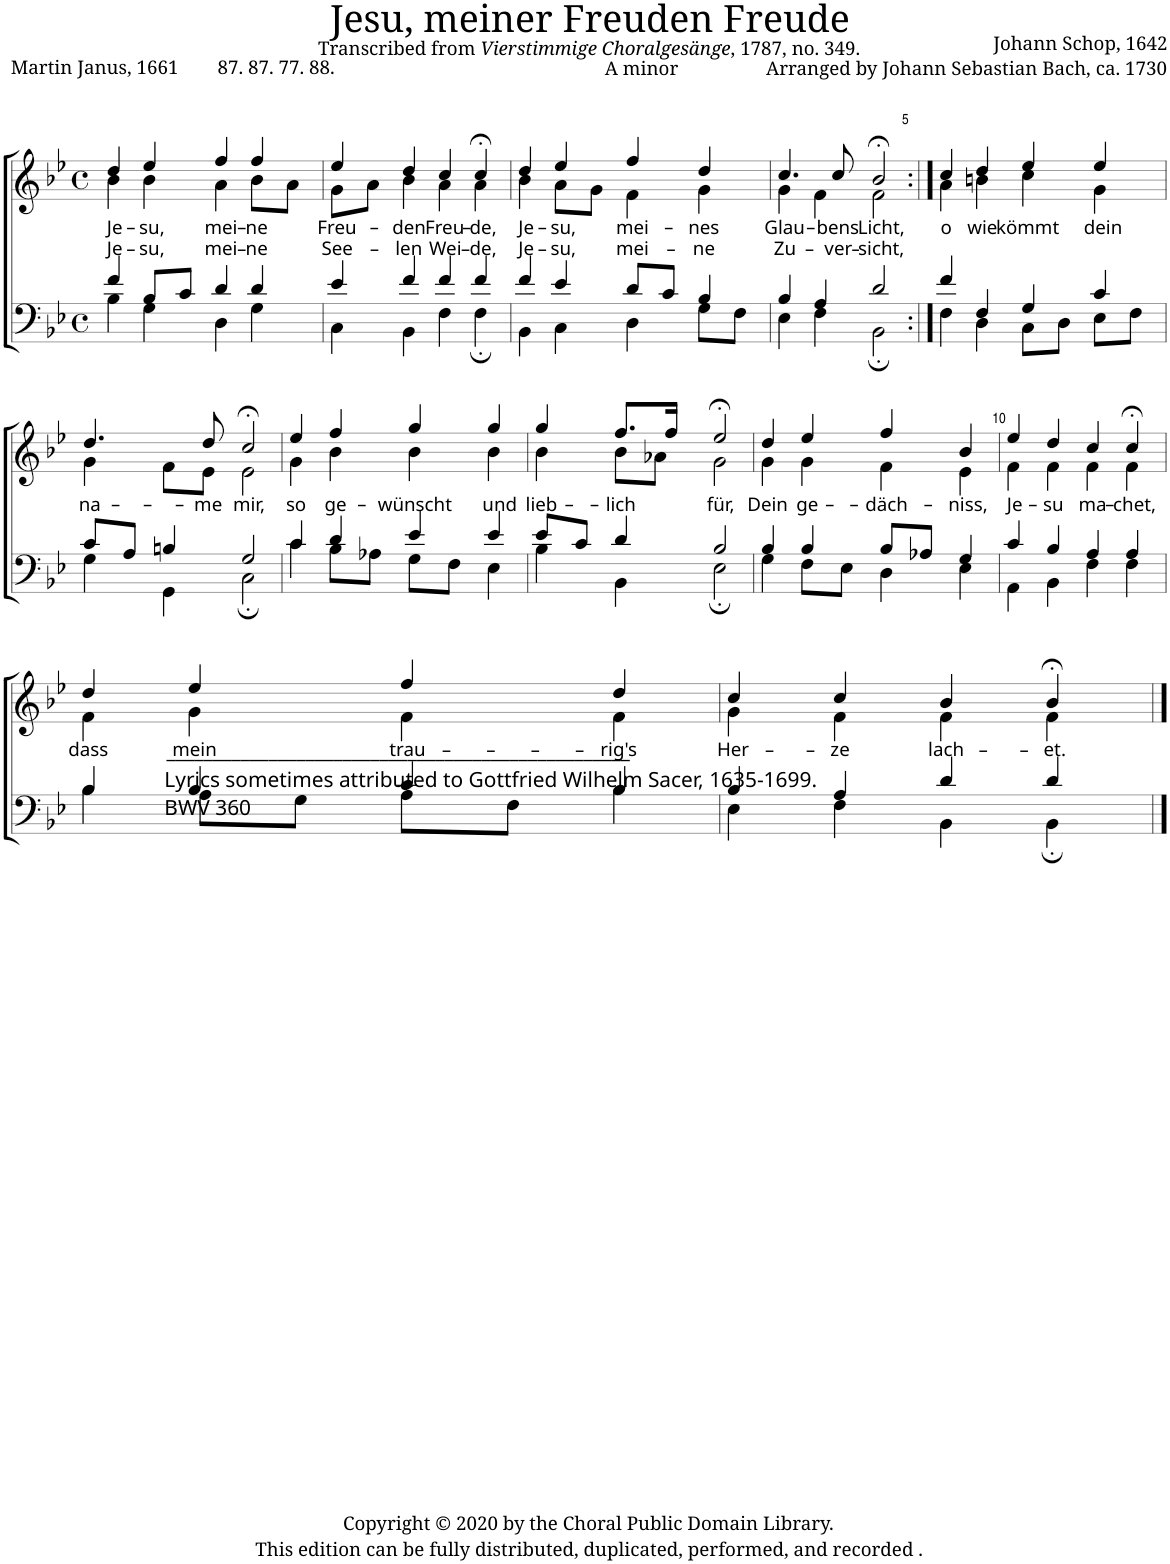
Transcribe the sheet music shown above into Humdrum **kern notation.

**kern	**kern	**text	**text
*part2	*part1	*part1	*part1
*staff2	*staff1	*staff1	*staff1
*I"Bass	*I"Soprano	*	*
*clefF4	*clefG2	*	*
*k[b-e-]	*k[b-e-]	*	*
*M4/4	*M4/4	*	*
*met(c)	*met(c)	*	*
=1	=1	=1	=1
*^	*	*	*
!	!	!	!LO:LY:b	!LO:LY:b
*	*	*^	*	*
4f/	4B-\	4dd/	4b-\	Je-	Je-
!	!	!	!	!LO:LY:b	!LO:LY:b
8B-/L	4G\	4ee-/	4b-\	-su,	-su,
8c/J	.	.	.	.	.
!	!	!	!	!LO:LY:b	!LO:LY:b
4d/	4D\	4ff/	4a\	mei-	mei-
!	!	!	!	!LO:LY:b	!LO:LY:b
4d/	4G\	4ff/	8b-\L	-ne	-ne
.	.	.	8a\J	.	.
=2	=2	=2	=2	=2	=2
!	!	!	!	!LO:LY:b	!LO:LY:b
4e-/	4C\	4ee-/	8g\L	Freu-	See-
.	.	.	8a\J	.	.
!	!	!	!	!LO:LY:b	!LO:LY:b
4f/	4BB-\	4dd/	4b-\	-den	-len
!	!	!	!	!LO:LY:b	!LO:LY:b
4f/	4F\	4cc/	4a\	Freu-	Wei-
!	!	!	!	!LO:LY:b	!LO:LY:b
4f;/	4F\	4cc;</	4a\	-de,	-de,
=3	=3	=3	=3	=3	=3
!	!	!	!	!LO:LY:b	!LO:LY:b
4f/	4BB-\	4dd/	4b-\	Je-	Je-
!	!	!	!	!LO:LY:b	!LO:LY:b
4e-/	4C\	4ee-/	8a\L	-su,	-su,
.	.	.	8g\J	.	.
!	!	!	!	!LO:LY:b	!LO:LY:b
8d/L	4D\	4ff/	4f\	mei-	mei-
8c/J	.	.	.	.	.
!	!	!	!	!LO:LY:b	!LO:LY:b
4B-/	8G\L	4dd/	4g\	-nes	-ne
.	8F\J	.	.	.	.
=4	=4	=4	=4	=4	=4
!	!	!	!	!LO:LY:b	!LO:LY:b
4B-/	4E-\	4.cc/	4g\	Glau-	Zu-
4A/	4F\	.	4f\	.	.
!	!	!	!	!LO:LY:b	!LO:LY:b
.	.	8cc/	.	-bens	-ver-
!	!	!	!	!LO:LY:b	!LO:LY:b
2d;/	2BB-\	2b-;</	2f\	Licht,	-sicht,
=5:|!	=5:|!	=5:|!	=5:|!	=5:|!	=5:|!
!	!	!	!	!LO:LY:b	!
4f/	4F\	4cc/	4a\	o	.
!	!	!	!	!LO:LY:b	!
4F/	4D\	4dd/	4bn\	wie	.
!	!	!	!	!LO:LY:b	!
4G/	8C\L	4ee-/	4cc\	kömmt	.
.	8D\J	.	.	.	.
!	!	!	!	!LO:LY:b	!
4c/	8E-\L	4ee-/	4g\	dein	.
.	8F\J	.	.	.	.
!!LO:LB:g=z	!!
=6	=6	=6	=6	=6	=6
!	!	!	!	!LO:LY:b	!
8c/L	4G\	4.dd/	4g\	na-	.
8A/J	.	.	.	.	.
4Bn/	4GG\	.	8f\L	.	.
!	!	!	!	!LO:LY:b	!
.	.	8dd/	8e-\J	-me	.
!	!	!	!	!LO:LY:b	!
2G;/	2C\	2cc;</	2e-\	mir,	.
=7	=7	=7	=7	=7	=7
!LO:TX:b:t=__________________________________________________	!	!	!	!	!
!LO:TX:b:t=Lyrics sometimes attributed to Gottfried Wilhelm Sacer, 1635-1699.	!	!	!	!	!
!LO:TX:b:t=BWV 360	!	!	!	!	!
!	!	!	!	!LO:LY:b	!
4c/	4c\	4ee-/	4g\	so	.
!	!	!	!	!LO:LY:b	!
4d/	8B-\L	4ff/	4b-\	ge-	.
.	8A-X\J	.	.	.	.
!	!	!	!	!LO:LY:b	!
4e-/	8G\L	4gg/	4b-\	-wünscht	.
.	8F\J	.	.	.	.
!	!	!	!	!LO:LY:b	!
4e-/	4E-\	4gg/	4b-\	und	.
=8	=8	=8	=8	=8	=8
!	!	!	!	!LO:LY:b	!
8e-/L	4B-\	4gg/	4b-\	lieb-	.
8c/J	.	.	.	.	.
!	!	!	!	!LO:LY:b	!
4d/	4BB-\	8.ff/L	8b-\L	-lich	.
.	.	.	8a-X\J	.	.
.	.	16ff/Jk	.	.	.
!	!	!	!	!LO:LY:b	!
2B-;/	2E-\	2ee-;</	2g\	für,	.
=9	=9	=9	=9	=9	=9
!	!	!	!	!LO:LY:b	!
4B-/	4G\	4dd/	4g\	Dein	.
!	!	!	!	!LO:LY:b	!
4B-/	8F\L	4ee-/	4g\	ge-	.
.	8E-\J	.	.	.	.
!	!	!	!	!LO:LY:b	!
8B-/L	4D\	4ff/	4f\	-däch-	.
8A-X/J	.	.	.	.	.
!	!	!	!	!LO:LY:b	!
4G/	4E-\	4b-/	4e-\	-niss,	.
=10	=10	=10	=10	=10	=10
!	!	!	!	!LO:LY:b	!
4c/	4AA\	4ee-/	4f\	Je-	.
!	!	!	!	!LO:LY:b	!
4B-/	4BB-\	4dd/	4f\	-su	.
!	!	!	!	!LO:LY:b	!
4A/	4F\	4cc/	4f\	ma-	.
!	!	!	!	!LO:LY:b	!
4A/	4F\	4cc;</	4f\	-chet,	.
!!LO:LB:g=z	!!
=11	=11	=11	=11	=11	=11
!	!	!	!	!LO:LY:b	!
4B-/	4B-\	4dd/	4f\	dass	.
!	!	!	!	!LO:LY:b	!
4B-/	8A\L	4ee-/	4g\	mein	.
.	8G\J	.	.	.	.
!	!	!	!	!LO:LY:b	!
4c/	8A\L	4ff/	4f\	trau-	.
.	8F\J	.	.	.	.
!	!	!	!	!LO:LY:b	!
4B-/	4B-\	4dd/	4f\	-rig's	.
=12	=12	=12	=12	=12	=12
!	!	!	!	!LO:LY:b	!
4B-/	4E-\	4cc/	4g\	Her-	.
!	!	!	!	!LO:LY:b	!
4A/	4F\	4cc/	4f\	-ze	.
!	!	!	!	!LO:LY:b	!
4d/	4BB-\	4b-/	4f\	lach-	.
!	!	!	!	!LO:LY:b	!
4d;/	4BB-\	4b-;</	4f\	-et.	.
*v	*v	*	*	*	*
*	*v	*v	*	*
==	==	==	==
*-	*-	*-	*-
